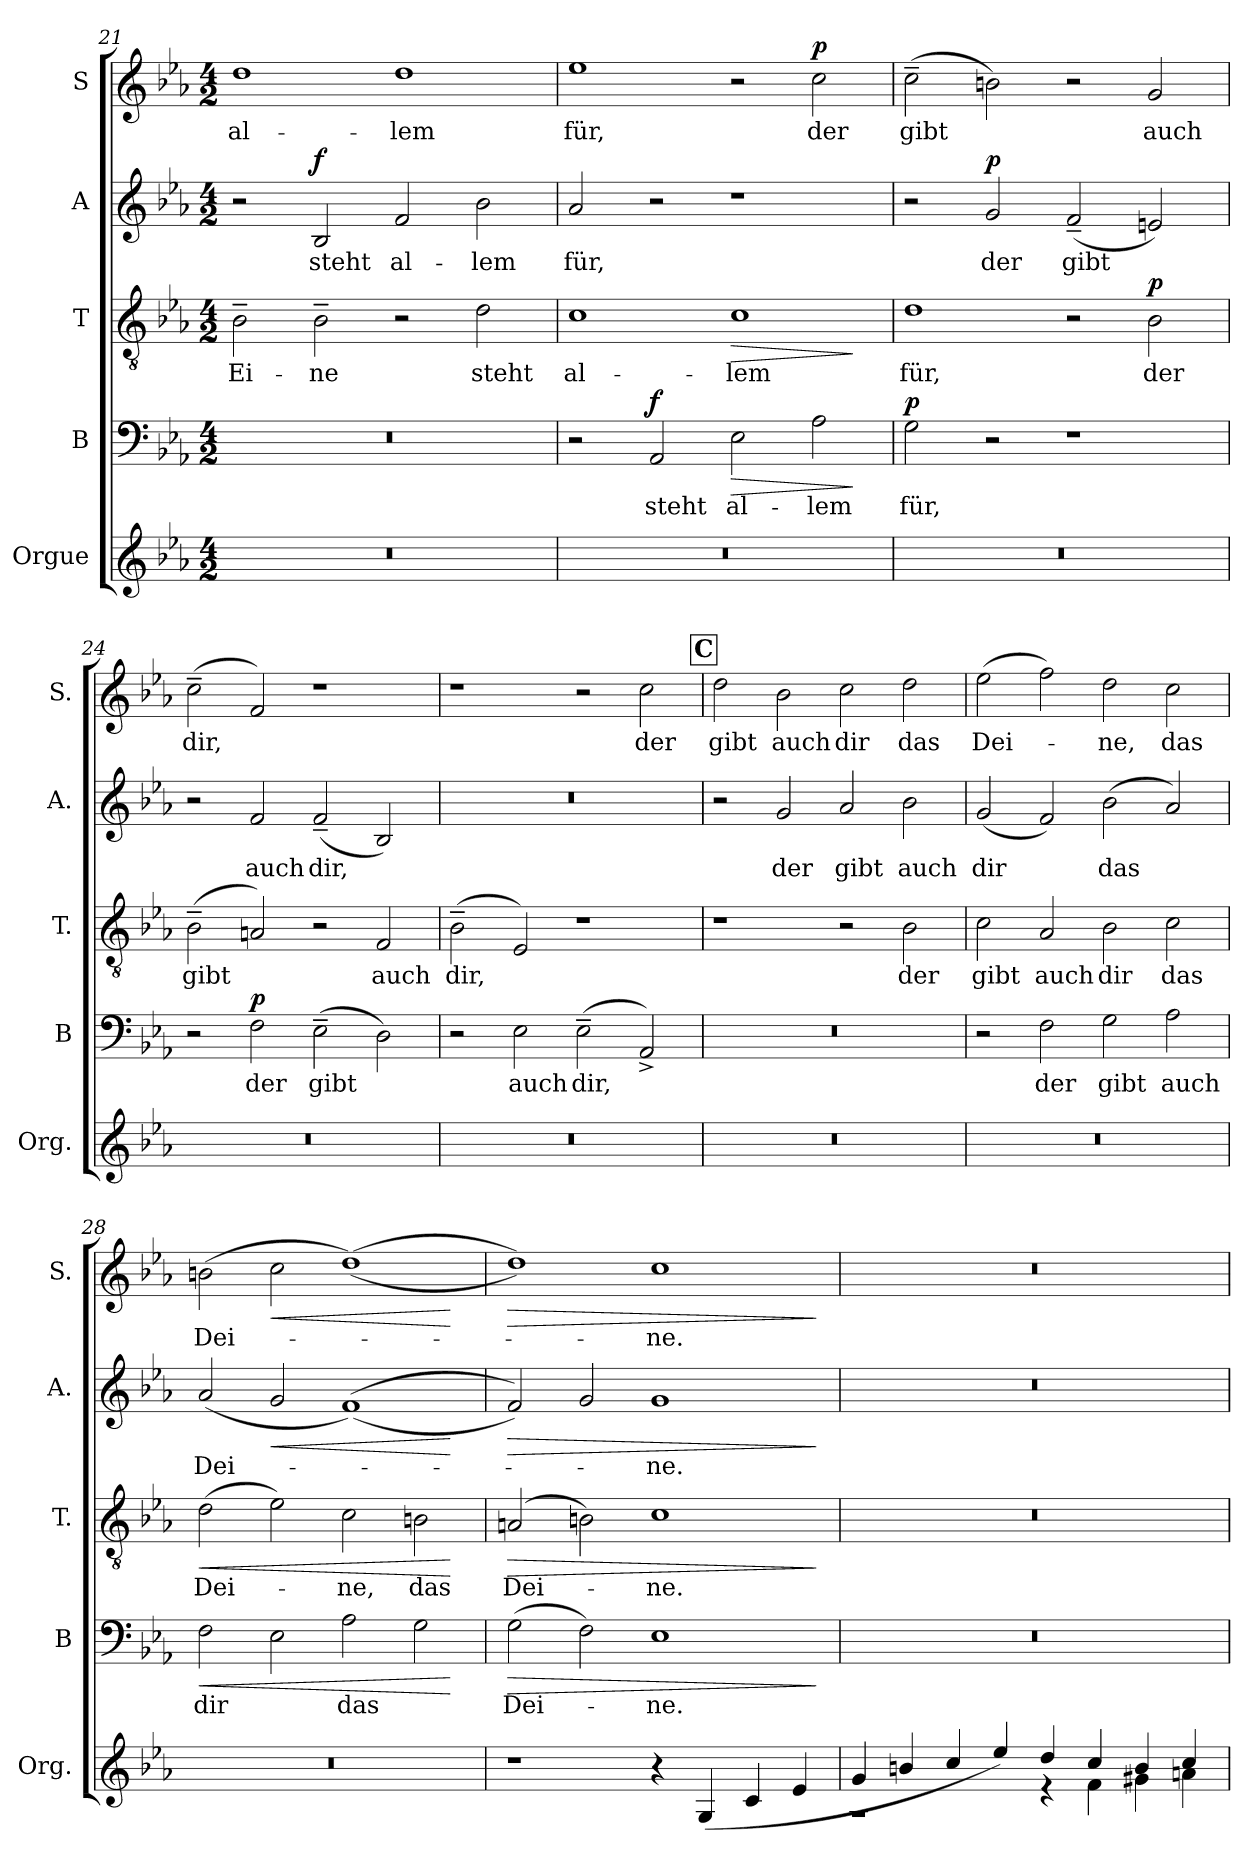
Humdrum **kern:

**kern	**kern	**text	**dynam	**kern	**text	**dynam	**kern	**text	**dynam	**kern	**text	**dynam
*part5	*part4	*part4	*part4	*part3	*part3	*part3	*part2	*part2	*part2	*part1	*part1	*part1
*staff5	*staff4	*staff4	*staff4	*staff3	*staff3	*staff3	*staff2	*staff2	*staff2	*staff1	*staff1	*staff1
*I"Orgue	*I"B	*	*	*I"T	*	*	*I"A	*	*	*I"S	*	*
*I'Org.	*I'B	*	*	*I'T.	*	*	*I'A.	*	*	*I'S.	*	*
!!LO:LB:g=z
*clefG2	*clefF4	*	*	*clefGv2	*	*	*clefG2	*	*	*clefG2	*	*
*k[b-e-a-]	*k[b-e-a-]	*	*	*k[b-e-a-]	*	*	*k[b-e-a-]	*	*	*k[b-e-a-]	*	*
*M4/2	*M4/2	*	*	*M4/2	*	*	*M4/2	*	*	*M4/2	*	*
=21	=21	=21	=21	=21	=21	=21	=21	=21	=21	=21	=21	=21
!	!	!	!	!	!LO:LY:b	!	!	!	!	!	!LO:LY:b	!
0r	0r	.	.	2B-~\	Ei-	.	2r	.	.	1dd	al-	.
!	!	!	!	!	!LO:LY:b	!	!	!LO:LY:b	!LO:DY:a	!	!	!
.	.	.	.	2B-~\	-ne	.	2B-/	steht	f	.	.	.
!	!	!	!	!	!	!	!	!LO:LY:b	!	!	!LO:LY:b	!
.	.	.	.	2r	.	.	2f/	al-	.	1dd	-lem	.
!	!	!	!	!	!LO:LY:b	!	!	!LO:LY:b	!	!	!	!
.	.	.	.	2d\	steht	.	2b-\	-lem	.	.	.	.
=22	=22	=22	=22	=22	=22	=22	=22	=22	=22	=22	=22	=22
!	!	!	!	!	!LO:LY:b	!	!	!LO:LY:b	!	!	!LO:LY:b	!
0r	2r	.	.	1c	al-	.	2a-/	für,	.	1ee-	für,	.
!	!	!LO:LY:b	!LO:DY:a	!	!	!	!	!	!	!	!	!
.	2AA-/	steht	f	.	.	.	2r	.	.	.	.	.
!	!	!LO:LY:b	!LO:HP:b	!	!LO:LY:b	!LO:HP:b	!	!	!	!	!	!
.	2E-\	al-	>	1c	-lem	>	1r	.	.	2r	.	.
!	!	!LO:LY:b	!	!	!	!	!	!	!	!	!LO:LY:b	!LO:DY:a
.	2A-\	-lem	.	.	.	.	.	.	.	2cc\	der	p
.	.	.	]	.	.	]	.	.	.	.	.	.
=23	=23	=23	=23	=23	=23	=23	=23	=23	=23	=23	=23	=23
!	!	!LO:LY:b	!LO:DY:a	!	!LO:LY:b	!	!	!	!	!	!LO:LY:b	!
0r	2G\	für,	p	1d	für,	.	2r	.	.	(>2cc~\	gibt	.
!	!	!	!	!	!	!	!	!LO:LY:b	!LO:DY:a	!	!	!
.	2r	.	.	.	.	.	2g/	der	p	2bn\)	.	.
!	!	!	!	!	!	!	!	!LO:LY:b	!	!	!	!
.	1r	.	.	2r	.	.	(<2f~/	gibt	.	2r	.	.
!	!	!	!	!	!LO:LY:b	!LO:DY:a	!	!	!	!	!LO:LY:b	!
.	.	.	.	2B-\	der	p	2en/)	.	.	2g/	auch	.
=24	=24	=24	=24	=24	=24	=24	=24	=24	=24	=24	=24	=24
!	!	!	!	!	!LO:LY:b	!	!	!	!	!	!LO:LY:b	!
0r	2r	.	.	(>2B-~\	gibt	.	2r	.	.	(>2cc~\	dir,	.
!	!	!LO:LY:b	!LO:DY:a	!	!	!	!	!LO:LY:b	!	!	!	!
.	2F\	der	p	2An/)	.	.	2f/	auch	.	2f/)	.	.
!	!	!LO:LY:b	!	!	!	!	!	!LO:LY:b	!	!	!	!
.	(>2E-~\	gibt	.	2r	.	.	(<2f~/	dir,	.	1r	.	.
!	!	!	!	!	!LO:LY:b	!	!	!	!	!	!	!
.	2D\)	.	.	2F/	auch	.	2B-/)	.	.	.	.	.
!!LO:PB:g=z
=25	=25	=25	=25	=25	=25	=25	=25	=25	=25	=25	=25	=25
!	!	!	!	!	!LO:LY:b	!	!	!	!	!	!	!
0r	2r	.	.	(>2B-~\	dir,	.	0r	.	.	1r	.	.
!	!	!LO:LY:b	!	!	!	!	!	!	!	!	!	!
.	2E-\	auch	.	2E-/)	.	.	.	.	.	.	.	.
!	!	!LO:LY:b	!	!	!	!	!	!	!	!	!	!
.	(>2E-~\	dir,	.	1r	.	.	.	.	.	2r	.	.
!	!	!	!	!	!	!	!	!	!	!	!LO:LY:b	!
.	2AA-^/)	.	.	.	.	.	.	.	.	2cc\	der	.
!!LO:REH:place=s1:a:B:fs=18:t=C
=26	=26	=26	=26	=26	=26	=26	=26	=26	=26	=26	=26	=26
!	!	!	!	!	!	!	!	!	!	!	!LO:LY:b	!
0r	0r	.	.	1r	.	.	2r	.	.	2dd\	gibt	.
!	!	!	!	!	!	!	!	!LO:LY:b	!	!	!LO:LY:b	!
.	.	.	.	.	.	.	2g/	der	.	2b-\	auch	.
!	!	!	!	!	!	!	!	!LO:LY:b	!	!	!LO:LY:b	!
.	.	.	.	2r	.	.	2a-/	gibt	.	2cc\	dir	.
!	!	!	!	!	!LO:LY:b	!	!	!LO:LY:b	!	!	!LO:LY:b	!
.	.	.	.	2B-\	der	.	2b-\	auch	.	2dd\	das	.
=27	=27	=27	=27	=27	=27	=27	=27	=27	=27	=27	=27	=27
!	!	!	!	!	!LO:LY:b	!	!	!LO:LY:b	!	!	!LO:LY:b	!
0r	2r	.	.	2c\	gibt	.	(<2g/	dir	.	(>2ee-\	Dei-	.
!	!	!LO:LY:b	!	!	!LO:LY:b	!	!	!	!	!	!	!
.	2F\	der	.	2A-/	auch	.	2f/)	.	.	2ff\)	.	.
!	!	!LO:LY:b	!	!	!LO:LY:b	!	!	!LO:LY:b	!	!	!LO:LY:b	!
.	2G\	gibt	.	2B-\	dir	.	(<2b-\	das	.	2dd\	-ne,	.
!	!	!LO:LY:b	!	!	!LO:LY:b	!	!	!	!	!	!LO:LY:b	!
.	2A-\	auch	.	2c\	das	.	2a-/)	.	.	2cc\	das	.
=28	=28	=28	=28	=28	=28	=28	=28	=28	=28	=28	=28	=28
!	!	!LO:LY:b	!LO:HP:b	!	!LO:LY:b	!LO:HP:b	!	!LO:LY:b	!	!	!LO:LY:b	!
0r	2F\	dir	<	(>2d\	Dei-	<	(<2a-/	Dei-	.	(>2bn\	Dei-	.
!	!	!	!	!	!	!	!	!	!LO:HP:b	!	!	!LO:HP:b
.	2E-\	.	.	2e-\)	.	.	2g/	.	<	2cc\	.	<
!	!	!LO:LY:b	!	!	!LO:LY:b	!	!	!	!	!	!	!
.	2A-\	das	.	2c\	-ne,	.	(<(<1f)	.	.	(>(>1dd)	.	.
!	!	!	!	!	!LO:LY:b	!	!	!	!	!	!	!
.	2G\	.	.	2Bn\	das	.	.	.	.	.	.	.
.	.	.	[	.	.	[	.	.	[	.	.	[
!!LO:LB:g=z
=29	=29	=29	=29	=29	=29	=29	=29	=29	=29	=29	=29	=29
!	!	!LO:LY:b	!LO:HP:b	!	!LO:LY:b	!LO:HP:b	!	!	!LO:HP:b	!	!	!LO:HP:b
1r	(>2G\	Dei-	>	(>2An/	Dei-	>	2f/))	.	>	1dd))	.	>
.	2F\)	.	.	2Bn\)	.	.	2g/	.	.	.	.	.
!	!	!LO:LY:b	!	!	!LO:LY:b	!	!	!LO:LY:b	!	!	!LO:LY:b	!
4r	1E-	-ne.	.	1c	-ne.	.	1g	-ne.	.	1cc	-ne.	.
(>4G/	.	.	.	.	.	.	.	.	.	.	.	.
4c/	.	.	.	.	.	.	.	.	.	.	.	.
4e-/	.	.	.	.	.	.	.	.	.	.	.	.
.	.	.	]	.	.	]	.	.	]	.	.	]
=30	=30	=30	=30	=30	=30	=30	=30	=30	=30	=30	=30	=30
*^	*	*	*	*	*	*	*	*	*	*	*	*
4g/	1r	0r	.	.	0r	.	.	0r	.	.	0r	.	.
4bn/	.	.	.	.	.	.	.	.	.	.	.	.	.
4cc/	.	.	.	.	.	.	.	.	.	.	.	.	.
4ee-/)	.	.	.	.	.	.	.	.	.	.	.	.	.
4dd/	4r	.	.	.	.	.	.	.	.	.	.	.	.
4cc/	4f\	.	.	.	.	.	.	.	.	.	.	.	.
4b/	4g#X\	.	.	.	.	.	.	.	.	.	.	.	.
4cc/	4an\	.	.	.	.	.	.	.	.	.	.	.	.
*v	*v	*	*	*	*	*	*	*	*	*	*	*	*
=	=	=	=	=	=	=	=	=	=	=	=	=
*-	*-	*-	*-	*-	*-	*-	*-	*-	*-	*-	*-	*-
